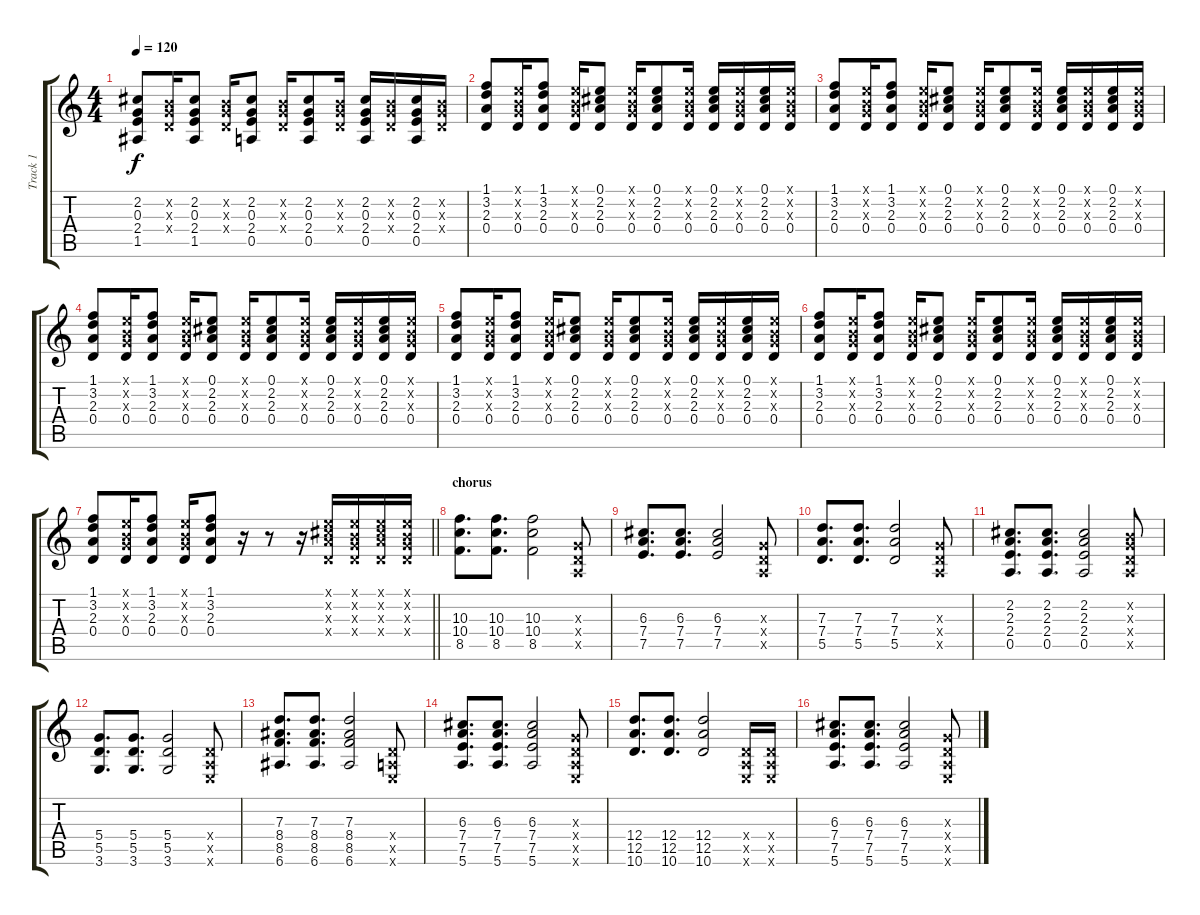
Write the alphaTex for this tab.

\track ("Track 1" "Track 1") {instrument acousticguitarsteel}
\staff {score tabs}
\tuning (E4 B3 G3 D3 A2 E2) {hide}
\ts (4 4)
\tempo 120
\clef g2
\ks c
(2.2 0.3 2.4 1.5).8{dy f} (0.2{x} 0.3{x} 0.4{x}).16 (2.2 0.3 2.4 1.5).8 (0.2{x} 0.3{x} 0.4{x}).16 (2.2 0.3 2.4 0.5).8 (0.2{x} 0.3{x} 0.4{x}).16 (2.2 0.3 2.4 0.5).8 (0.2{x} 0.3{x} 0.4{x}).16 (2.2 0.3 2.4 0.5).16 (0.2{x} 0.3{x} 0.4{x}).16 (2.2 0.3 2.4 0.5).16 (0.2{x} 0.3{x} 0.4{x}).16 |
(1.1 3.2 2.3 0.4).8 (0.1{x} 0.2{x} 0.3{x} 0.4).16 (1.1 3.2 2.3 0.4).8 (0.1{x} 0.2{x} 0.3{x} 0.4).16 (0.1 2.2 2.3 0.4).8 (0.1{x} 0.2{x} 0.3{x} 0.4).16 (0.1 2.2 2.3 0.4).8 (0.1{x} 0.2{x} 0.3{x} 0.4).16 (0.1 2.2 2.3 0.4).16 (0.1{x} 0.2{x} 0.3{x} 0.4).16 (0.1 2.2 2.3 0.4).16 (0.1{x} 0.2{x} 0.3{x} 0.4).16 |
(1.1 3.2 2.3 0.4).8 (0.1{x} 0.2{x} 0.3{x} 0.4).16 (1.1 3.2 2.3 0.4).8 (0.1{x} 0.2{x} 0.3{x} 0.4).16 (0.1 2.2 2.3 0.4).8 (0.1{x} 0.2{x} 0.3{x} 0.4).16 (0.1 2.2 2.3 0.4).8 (0.1{x} 0.2{x} 0.3{x} 0.4).16 (0.1 2.2 2.3 0.4).16 (0.1{x} 0.2{x} 0.3{x} 0.4).16 (0.1 2.2 2.3 0.4).16 (0.1{x} 0.2{x} 0.3{x} 0.4).16 |
(1.1 3.2 2.3 0.4).8 (0.1{x} 0.2{x} 0.3{x} 0.4).16 (1.1 3.2 2.3 0.4).8 (0.1{x} 0.2{x} 0.3{x} 0.4).16 (0.1 2.2 2.3 0.4).8 (0.1{x} 0.2{x} 0.3{x} 0.4).16 (0.1 2.2 2.3 0.4).8 (0.1{x} 0.2{x} 0.3{x} 0.4).16 (0.1 2.2 2.3 0.4).16 (0.1{x} 0.2{x} 0.3{x} 0.4).16 (0.1 2.2 2.3 0.4).16 (0.1{x} 0.2{x} 0.3{x} 0.4).16 |
(1.1 3.2 2.3 0.4).8 (0.1{x} 0.2{x} 0.3{x} 0.4).16 (1.1 3.2 2.3 0.4).8 (0.1{x} 0.2{x} 0.3{x} 0.4).16 (0.1 2.2 2.3 0.4).8 (0.1{x} 0.2{x} 0.3{x} 0.4).16 (0.1 2.2 2.3 0.4).8 (0.1{x} 0.2{x} 0.3{x} 0.4).16 (0.1 2.2 2.3 0.4).16 (0.1{x} 0.2{x} 0.3{x} 0.4).16 (0.1 2.2 2.3 0.4).16 (0.1{x} 0.2{x} 0.3{x} 0.4).16 |
(1.1 3.2 2.3 0.4).8 (0.1{x} 0.2{x} 0.3{x} 0.4).16 (1.1 3.2 2.3 0.4).8 (0.1{x} 0.2{x} 0.3{x} 0.4).16 (0.1 2.2 2.3 0.4).8 (0.1{x} 0.2{x} 0.3{x} 0.4).16 (0.1 2.2 2.3 0.4).8 (0.1{x} 0.2{x} 0.3{x} 0.4).16 (0.1 2.2 2.3 0.4).16 (0.1{x} 0.2{x} 0.3{x} 0.4).16 (0.1 2.2 2.3 0.4).16 (0.1{x} 0.2{x} 0.3{x} 0.4).16 |
\barLineRight lightlight
(1.1 3.2 2.3 0.4).8 (0.1{x} 0.2{x} 0.3{x} 0.4).16 (1.1 3.2 2.3 0.4).8 (0.1{x} 0.2{x} 0.3{x} 0.4).16 (1.1 3.2 2.3 0.4).8 r.16{instrument overdrivenguitar} r.8 r.16 (0.1{x} 2.2{x} 2.3{x} 0.4{x}).16 (0.1{x} 0.2{x} 0.3{x} 0.4{x}).16 (0.1{x} 2.2{x} 2.3{x} 0.4{x}).16 (0.1{x} 0.2{x} 0.3{x} 0.4{x}).16 |
\section ("" "chorus")
(10.3 10.4 8.5).8{d} (10.3 10.4 8.5).8{d} (10.3 10.4 8.5).2 (0.3{x} 0.4{x} 0.5{x}).8 |
(6.3 7.4 7.5).8{d} (6.3 7.4 7.5).8{d} (6.3 7.4 7.5).2 (0.3{x} 0.4{x} 0.5{x}).8 |
(7.3 7.4 5.5).8{d} (7.3 7.4 5.5).8{d} (7.3 7.4 5.5).2 (0.3{x} 0.4{x} 0.5{x}).8 |
(2.2 2.3 2.4 0.5).8{d} (2.2 2.3 2.4 0.5).8{d} (2.2 2.3 2.4 0.5).2 (0.2{x} 0.3{x} 0.4{x} 0.5{x}).8 |
(5.4 5.5 3.6).8{d} (5.4 5.5 3.6).8{d} (5.4 5.5 3.6).2 (0.4{x} 0.5{x} 0.6{x}).8 |
(7.3 8.4 8.5 6.6).8{d} (7.3 8.4 8.5 6.6).8{d} (7.3 8.4 8.5 6.6).2 (0.4{x} 0.5{x} 0.6{x}).8 |
(6.3 7.4 7.5 5.6).8{d} (6.3 7.4 7.5 5.6).8{d} (6.3 7.4 7.5 5.6).2 (0.3{x} 0.4{x} 0.5{x} 0.6{x}).8 |
(12.4 12.5 10.6).8{d} (12.4 12.5 10.6).8{d} (12.4 12.5 10.6).2 (0.4{x} 0.5{x} 0.6{x}).16 (0.4{x} 0.5{x} 0.6{x}).16 |
(6.3 7.4 7.5 5.6).8{d} (6.3 7.4 7.5 5.6).8{d} (6.3 7.4 7.5 5.6).2 (0.3{x} 0.4{x} 0.5{x} 0.6{x}).8
